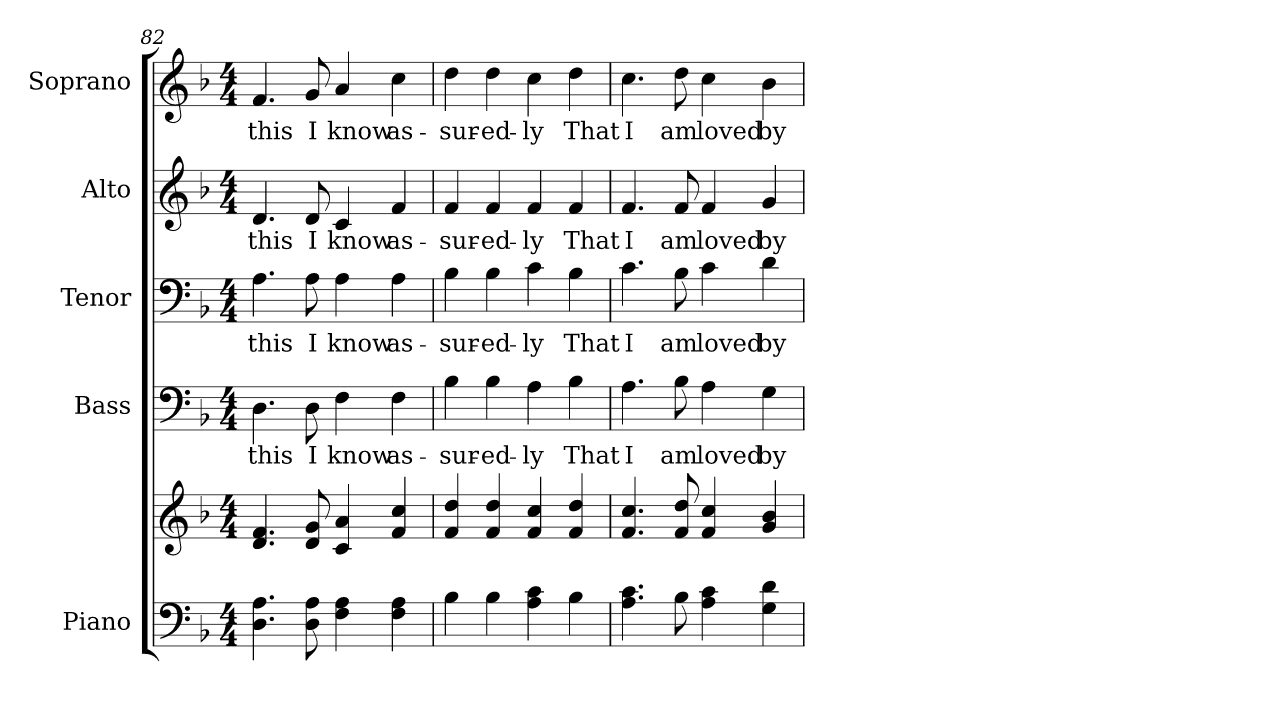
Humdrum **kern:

**kern	**kern	**kern	**text	**kern	**text	**kern	**text	**kern	**text
*part5	*part5	*part4	*part4	*part3	*part3	*part2	*part2	*part1	*part1
*staff6	*staff5	*staff4	*staff4	*staff3	*staff3	*staff2	*staff2	*staff1	*staff1
*I"Piano	*	*I"Bass	*	*I"Tenor	*	*I"Alto	*	*I"Soprano	*
*I'Pno.	*	*I'B.	*	*I'T.	*	*I'A.	*	*I'S.	*
*clefF4	*clefG2	*clefF4	*	*clefF4	*	*clefG2	*	*clefG2	*
*k[b-]	*k[b-]	*k[b-]	*	*k[b-]	*	*k[b-]	*	*k[b-]	*
*F:	*F:	*F:	*	*F:	*	*F:	*	*F:	*
*M4/4	*M4/4	*M4/4	*	*M4/4	*	*M4/4	*	*M4/4	*
=82	=82	=82	=82	=82	=82	=82	=82	=82	=82
!	!	!	!LO:LY:b:color=#000000	!	!	!	!	!	!
!	!	!	!	!	!LO:LY:b:color=#000000	!	!	!	!
!	!	!	!	!	!	!	!LO:LY:b:color=#000000	!	!
!	!	!	!	!	!	!	!	!	!LO:LY:b:color=#000000
4.Di\ 4.Ai	4.di/ 4.fi	4.Di\	this	4.Ai\	this	4.di/	this	4.fi/	this
!	!	!	!LO:LY:b:color=#000000	!	!	!	!	!	!
!	!	!	!	!	!LO:LY:b:color=#000000	!	!	!	!
!	!	!	!	!	!	!	!LO:LY:b:color=#000000	!	!
!	!	!	!	!	!	!	!	!	!LO:LY:b:color=#000000
8Di\ 8Ai	8di/ 8gi	8Di\	I	8Ai\	I	8di/	I	8gi/	I
!	!	!	!LO:LY:b:color=#000000	!	!	!	!	!	!
!	!	!	!	!	!LO:LY:b:color=#000000	!	!	!	!
!	!	!	!	!	!	!	!LO:LY:b:color=#000000	!	!
!	!	!	!	!	!	!	!	!	!LO:LY:b:color=#000000
4Fi\ 4Ai	4ci/ 4ai	4Fi\	know	4Ai\	know	4ci/	know	4ai/	know
!	!	!	!LO:LY:b:color=#000000	!	!	!	!	!	!
!	!	!	!	!	!LO:LY:b:color=#000000	!	!	!	!
!	!	!	!	!	!	!	!LO:LY:b:color=#000000	!	!
!	!	!	!	!	!	!	!	!	!LO:LY:b:color=#000000
4Fi\ 4Ai	4fi/ 4cci	4Fi\	as-	4Ai\	as-	4fi/	as-	4cci\	as-
=83	=83	=83	=83	=83	=83	=83	=83	=83	=83
!	!	!	!LO:LY:b:color=#000000	!	!	!	!	!	!
!	!	!	!	!	!LO:LY:b:color=#000000	!	!	!	!
!	!	!	!	!	!	!	!LO:LY:b:color=#000000	!	!
!	!	!	!	!	!	!	!	!	!LO:LY:b:color=#000000
4B-i\	4fi/ 4ddi	4B-i\	-sur-	4B-i\	-sur-	4fi/	-sur-	4ddi\	-sur-
!	!	!	!LO:LY:b:color=#000000	!	!	!	!	!	!
!	!	!	!	!	!LO:LY:b:color=#000000	!	!	!	!
!	!	!	!	!	!	!	!LO:LY:b:color=#000000	!	!
!	!	!	!	!	!	!	!	!	!LO:LY:b:color=#000000
4B-i\	4fi/ 4ddi	4B-i\	-ed-	4B-i\	-ed-	4fi/	-ed-	4ddi\	-ed-
!	!	!	!LO:LY:b:color=#000000	!	!	!	!	!	!
!	!	!	!	!	!LO:LY:b:color=#000000	!	!	!	!
!	!	!	!	!	!	!	!LO:LY:b:color=#000000	!	!
!	!	!	!	!	!	!	!	!	!LO:LY:b:color=#000000
4Ai\ 4ci	4fi/ 4cci	4Ai\	-ly	4ci\	-ly	4fi/	-ly	4cci\	-ly
!	!	!	!LO:LY:b:color=#000000	!	!	!	!	!	!
!	!	!	!	!	!LO:LY:b:color=#000000	!	!	!	!
!	!	!	!	!	!	!	!LO:LY:b:color=#000000	!	!
!	!	!	!	!	!	!	!	!	!LO:LY:b:color=#000000
4B-i\	4fi/ 4ddi	4B-i\	That	4B-i\	That	4fi/	That	4ddi\	That
=84	=84	=84	=84	=84	=84	=84	=84	=84	=84
!	!	!	!LO:LY:b:color=#000000	!	!	!	!	!	!
!	!	!	!	!	!LO:LY:b:color=#000000	!	!	!	!
!	!	!	!	!	!	!	!LO:LY:b:color=#000000	!	!
!	!	!	!	!	!	!	!	!	!LO:LY:b:color=#000000
4.Ai\ 4.ci	4.fi/ 4.cci	4.Ai\	I	4.ci\	I	4.fi/	I	4.cci\	I
!	!	!	!LO:LY:b:color=#000000	!	!	!	!	!	!
!	!	!	!	!	!LO:LY:b:color=#000000	!	!	!	!
!	!	!	!	!	!	!	!LO:LY:b:color=#000000	!	!
!	!	!	!	!	!	!	!	!	!LO:LY:b:color=#000000
8B-i\	8fi/ 8ddi	8B-i\	am	8B-i\	am	8fi/	am	8ddi\	am
!	!	!	!LO:LY:b:color=#000000	!	!	!	!	!	!
!	!	!	!	!	!LO:LY:b:color=#000000	!	!	!	!
!	!	!	!	!	!	!	!LO:LY:b:color=#000000	!	!
!	!	!	!	!	!	!	!	!	!LO:LY:b:color=#000000
4Ai\ 4ci	4fi/ 4cci	4Ai\	loved	4ci\	loved	4fi/	loved	4cci\	loved
!	!	!	!LO:LY:b:color=#000000	!	!	!	!	!	!
!	!	!	!	!	!LO:LY:b:color=#000000	!	!	!	!
!	!	!	!	!	!	!	!LO:LY:b:color=#000000	!	!
!	!	!	!	!	!	!	!	!	!LO:LY:b:color=#000000
4Gi\ 4di	4gi/ 4b-i	4Gi\	by	4di\	by	4gi/	by	4b-i\	by
=	=	=	=	=	=	=	=	=	=
*-	*-	*-	*-	*-	*-	*-	*-	*-	*-
